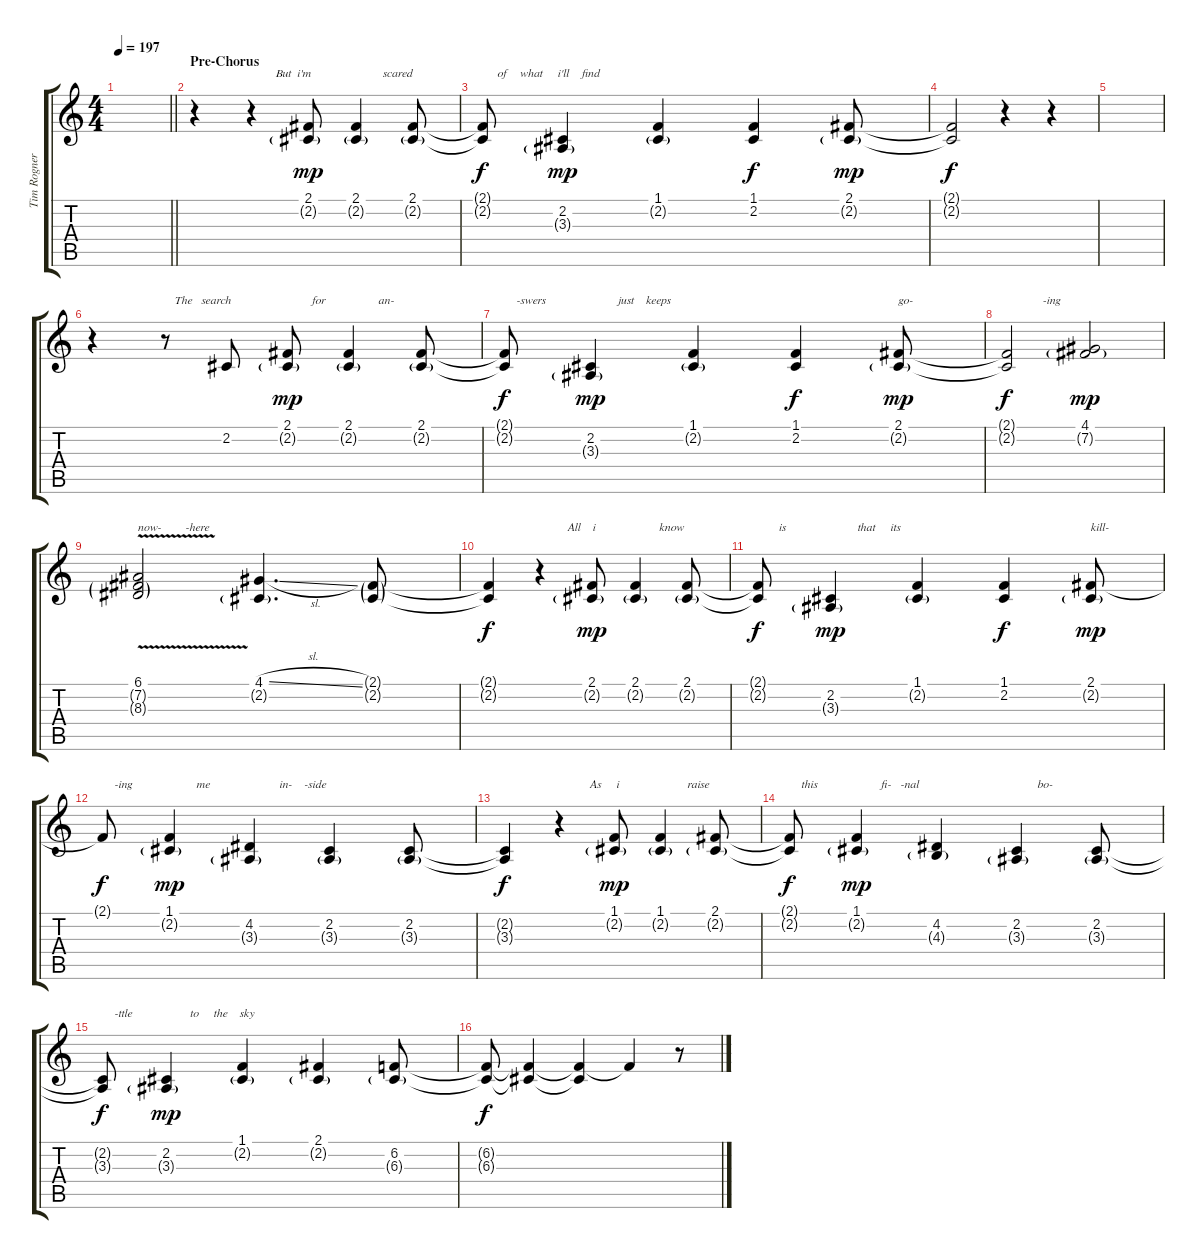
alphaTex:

\track ("Tim Rogner - Vocals" "Tim Rogner") {instrument altosax}
\staff {score tabs}
\tuning (E4 B3 G3 D3 A2 E2) {hide}
\ts (4 4)
\tempo 197
\clef g2
\barLineRight lightlight
\ks c
|
\section ("" "Pre-Chorus")
r.4 r.4{txt "        But  i'm"} (2.1 2.2{g}).8{dy mp} (2.1 2.2{g}).4{txt "         scared"} (2.1 2.2{g}).8 |
(2.1{t} 2.2{t}).8{txt "     of    what     i'll    find" dy f} (2.2 3.3{g}).4{dy mp} (1.1 2.2{g}).4 (1.1 2.2).4{dy f} (2.1 2.2{g}).8{dy mp} |
(2.1{t} 2.2{t}).2{dy f} r.4 r.4 |
|
r.4 r.8{txt "   The   search"} 2.2.8 (2.1 2.2{g}).8{txt "        for" dy mp} (2.1 2.2{g}).4{txt "          an-"} (2.1 2.2{g}).8 |
(2.1{t} 2.2{t}).8{txt "    -swers" dy f} (2.2 3.3{g}).4{txt "         just    keeps" dy mp} (1.1 2.2{g}).4 (1.1 2.2).4{dy f} (2.1 2.2{g}).8{txt "go-" dy mp} |
(2.1{t} 2.2{t}).2{txt "            -ing" dy f} (4.1 7.2{g}).2{dy mp} |
(6.1 7.2{v g} 8.3{v g}).2{txt "now-        -here"} (4.1{sl} 2.2{g}).4{d} (2.1{g} 2.2{g}).8 |
(2.1{t} 2.2{t}).4{dy f} r.4{txt "         All    i"} (2.1 2.2{g}).8{dy mp} (2.1 2.2{g}).4{txt "        know"} (2.1 2.2{g}).8 |
(2.1{t} 2.2{t}).8{txt "       is" dy f} (2.2 3.3{g}).4{txt "         that     its" dy mp} (1.1 2.2{g}).4 (1.1 2.2).4{dy f} (2.1 2.2{g}).8{txt "kill-   " dy mp} |
2.1{t}.8{txt "    -ing" dy f} (1.1 2.2{g}).4{txt "         me " dy mp} (4.2 3.3{g}).4{txt "          in-    -side"} (2.2 3.3{g}).4 (2.2 3.3{g}).8 |
(2.2{t} 3.3{t}).4{dy f} r.4{txt "          As     i"} (1.1 2.2{g}).8{dy mp} (1.1 2.2{g}).4{txt "         raise"} (2.1 2.2{g}).8 |
(2.1{t} 2.2{t}).8{txt "    this" dy f} (1.1 2.2{g}).4{txt "        fi-   -nal" dy mp} (4.2 4.3{g}).4 (2.2 3.3{g}).4{txt "       bo-"} (2.2 3.3{g}).8 |
(2.2{t} 3.3{t}).8{txt "    -ttle" dy f} (2.2 3.3{g}).4{txt "        to     the    sky" dy mp} (1.1 2.2{g}).4 (2.1 2.2{g}).4 (6.2 6.3{g}).8 |
(6.2{t} 6.3{t}).8{dy f} (6.2{t} 6.3{t}).4 (6.2{t} 6.3{t}).4 6.2{t}.4 r.8
